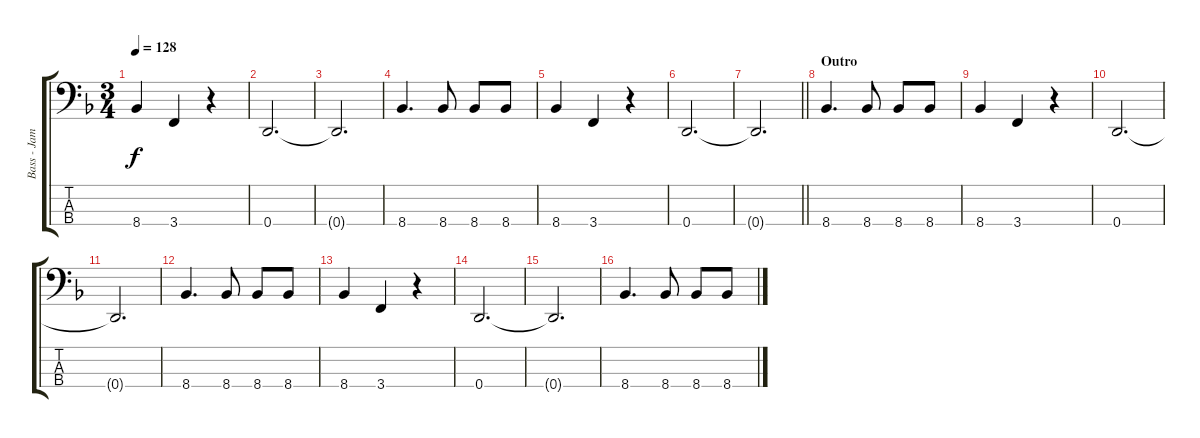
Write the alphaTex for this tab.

\track ("Bass - James Johnston" "Bass - Jam") {instrument electricbassfinger}
\staff {score tabs}
\tuning (G2 D2 A1 D1) {hide}
\ts (3 4)
\tempo 128
\clef f4
\ks dminor
8.4.4{dy f} 3.4.4 r.4 |
0.4.2{d} |
0.4{t}.2{d} |
8.4.4{d} 8.4.8 8.4.8 8.4.8 |
8.4.4 3.4.4 r.4 |
0.4.2{d} |
\barLineRight lightlight
0.4{t}.2{d} |
\section ("" "Outro")
8.4.4{d} 8.4.8 8.4.8 8.4.8 |
8.4.4 3.4.4 r.4 |
0.4.2{d} |
0.4{t}.2{d} |
8.4.4{d} 8.4.8 8.4.8 8.4.8 |
8.4.4 3.4.4 r.4 |
0.4.2{d} |
0.4{t}.2{d} |
8.4.4{d} 8.4.8 8.4.8 8.4.8
